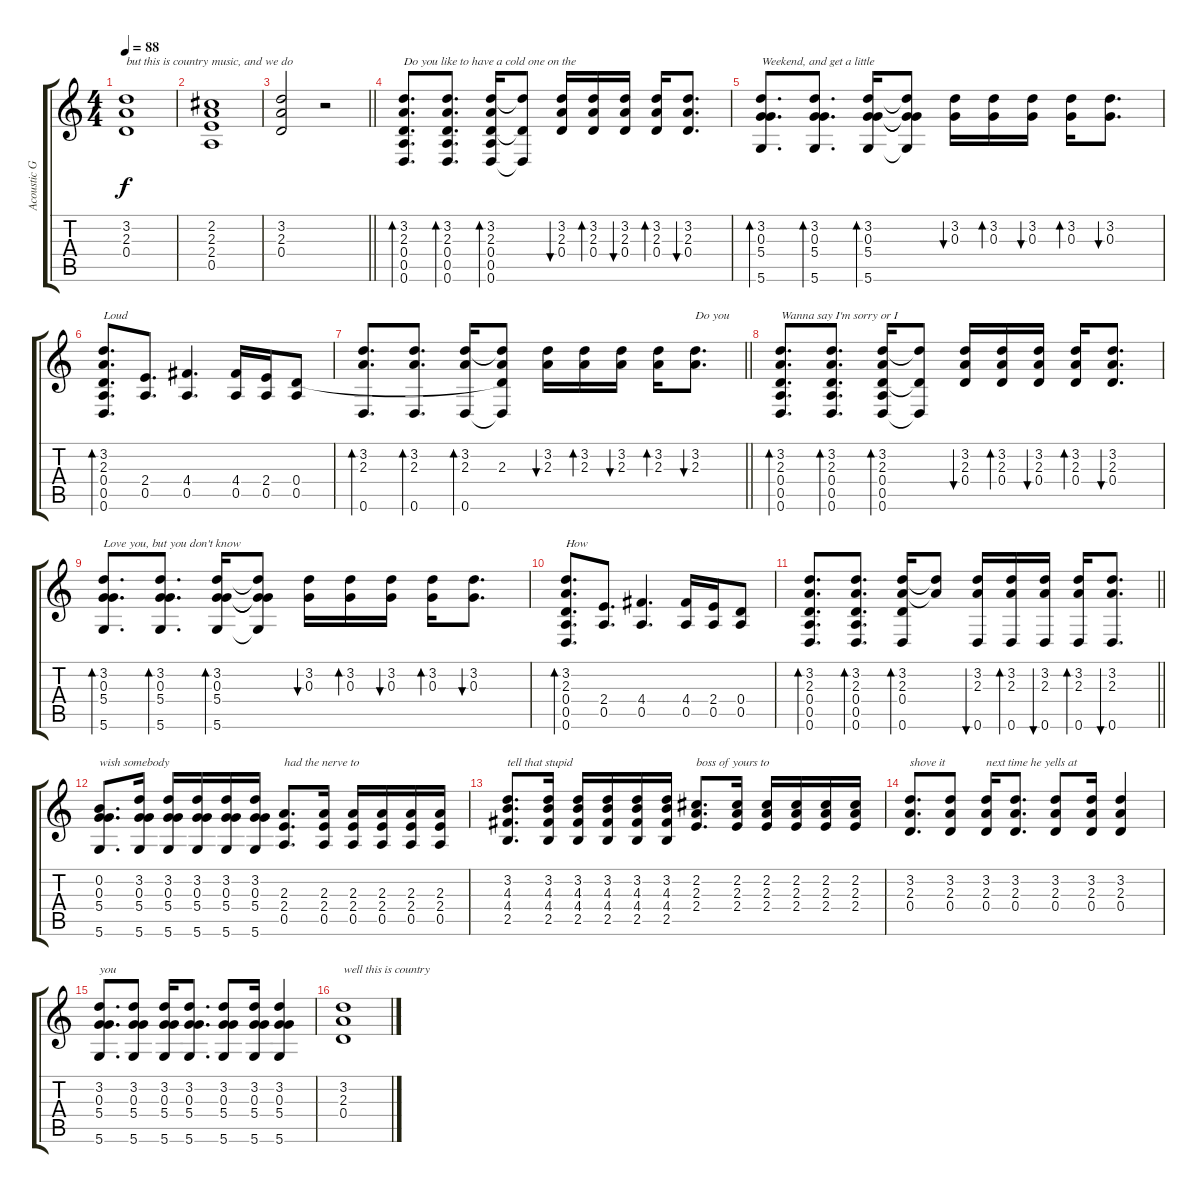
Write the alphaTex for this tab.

\track ("Acoustic Guitar" "Acoustic G") {instrument acousticguitarsteel}
\staff {score tabs}
\tuning (E4 B3 G3 D3 A2 D2) {hide}
\ts (4 4)
\tempo 88
\clef g2
\ks c
(3.2 2.3 0.4).1{txt "but this is country " dy f} |
(2.2 2.3 2.4 0.5).1{txt "music, and we"} |
\barLineRight lightlight
(3.2 2.3 0.4).2{txt "do"} r.2 |
(3.2 2.3 0.4 0.5 0.6).8{d bd 60 txt "Do you like to have a cold one on the"} (3.2 2.3 0.4 0.5 0.6).8{d bd 60} (3.2 2.3 0.4 0.5 0.6).16{bd 60} (3.2{t} 0.4{t} 0.6{t}).8 (3.2 2.3 0.4).16{bu 120} (3.2 2.3 0.4).16{bd 120} (3.2 2.3 0.4).16{bu 120} (3.2 2.3 0.4).16{bd 120} (3.2 2.3 0.4).8{d bu 120} |
(3.2 0.3 5.4 5.6).8{d bd 60 txt "Weekend, and get a little"} (3.2 0.3 5.4 5.6).8{d bd 60} (3.2 0.3 5.4 5.6).16{bd 60} (3.2{t} 0.3{t} 5.4{t} 5.6{t}).8 (3.2 0.3).16{bu 120} (3.2 0.3).16{bd 120} (3.2 0.3).16{bu 120} (3.2 0.3).16{bd 120} (3.2 0.3).8{d bu 120} |
(3.2 2.3 0.4 0.5 0.6).8{d bd 120 txt "Loud"} (2.4 0.5).8{d} (4.4 0.5).4{d} (4.4 0.5).16 (2.4 0.5).16 (0.4 0.5).8 |
\barLineRight lightlight
(3.2 2.3 0.6).8{d bd 60} (3.2 2.3 0.6).8{d bd 60} (3.2 2.3 0.6).16{bd 60} (3.2{t} 2.3 0.4{t} 0.6{t}).8 (3.2 2.3).16{bu 120} (3.2 2.3).16{bd 120} (3.2 2.3).16{bu 120} (3.2 2.3).16{bd 120} (3.2 2.3).8{d bu 120 txt "Do you"} |
(3.2 2.3 0.4 0.5 0.6).8{d bd 60 txt "Wanna say I'm sorry or I"} (3.2 2.3 0.4 0.5 0.6).8{d bd 60} (3.2 2.3 0.4 0.5 0.6).16{bd 60} (3.2{t} 0.4{t} 0.6{t}).8 (3.2 2.3 0.4).16{bu 120} (3.2 2.3 0.4).16{bd 120} (3.2 2.3 0.4).16{bu 120} (3.2 2.3 0.4).16{bd 120} (3.2 2.3 0.4).8{d bu 120} |
(3.2 0.3 5.4 5.6).8{d bd 60 txt "Love you, but you don't know"} (3.2 0.3 5.4 5.6).8{d bd 60} (3.2 0.3 5.4 5.6).16{bd 60} (3.2{t} 0.3{t} 5.4{t} 5.6{t}).8 (3.2 0.3).16{bu 120} (3.2 0.3).16{bd 120} (3.2 0.3).16{bu 120} (3.2 0.3).16{bd 120} (3.2 0.3).8{d bu 120} |
(3.2 2.3 0.4 0.5 0.6).8{d bd 120 txt "How"} (2.4 0.5).8{d} (4.4 0.5).4{d} (4.4 0.5).16 (2.4 0.5).16 (0.4 0.5).8 |
\barLineRight lightlight
(3.2 2.3 0.4 0.5 0.6).8{d bd 60} (3.2 2.3 0.4 0.5 0.6).8{d bd 60} (3.2 2.3 0.4 0.6).16{bd 60} (3.2{t} 2.3{t}).8 (3.2 2.3 0.6).16{bu 120} (3.2 2.3 0.6).16{bd 120} (3.2 2.3 0.6).16{bu 120} (3.2 2.3 0.6).16{bd 120} (3.2 2.3 0.6).8{d bu 120} |
(0.2 0.3 5.4 5.6).8{d txt "wish somebody"} (3.2 0.3 5.4 5.6).16 (3.2 0.3 5.4 5.6).16 (3.2 0.3 5.4 5.6).16 (3.2 0.3 5.4 5.6).16 (3.2 0.3 5.4 5.6).16 (2.3 2.4 0.5).8{d txt "had the nerve to"} (2.3 2.4 0.5).16 (2.3 2.4 0.5).16 (2.3 2.4 0.5).16 (2.3 2.4 0.5).16 (2.3 2.4 0.5).16 |
(3.2 4.3 4.4 2.5).8{d txt "tell that stupid "} (3.2 4.3 4.4 2.5).16 (3.2 4.3 4.4 2.5).16 (3.2 4.3 4.4 2.5).16 (3.2 4.3 4.4 2.5).16 (3.2 4.3 4.4 2.5).16 (2.2 2.3 2.4).8{d txt "boss of yours to"} (2.2 2.3 2.4).16 (2.2 2.3 2.4).16 (2.2 2.3 2.4).16 (2.2 2.3 2.4).16 (2.2 2.3 2.4).16 |
(3.2 2.3 0.4).8{d txt "shove it"} (3.2 2.3 0.4).8 (3.2 2.3 0.4).16{txt "next time he yells at"} (3.2 2.3 0.4).8{d} (3.2 2.3 0.4).8 (3.2 2.3 0.4).16 (3.2 2.3 0.4).4 |
(3.2 0.3 5.4 5.6).8{d txt "you"} (3.2 0.3 5.4 5.6).8 (3.2 0.3 5.4 5.6).16 (3.2 0.3 5.4 5.6).8{d} (3.2 0.3 5.4 5.6).8 (3.2 0.3 5.4 5.6).16 (3.2 0.3 5.4 5.6).4 |
(3.2 2.3 0.4).1{txt "well this is country "}
